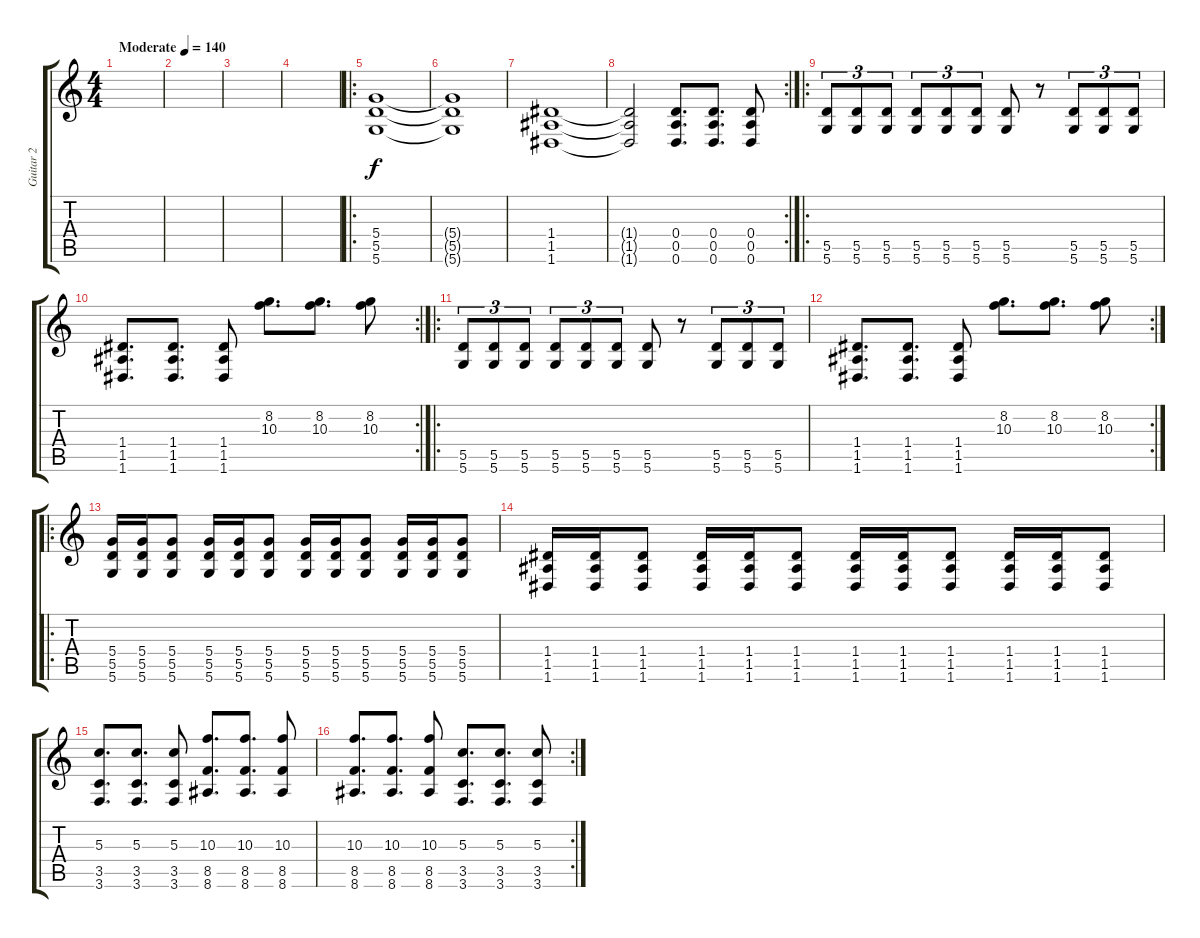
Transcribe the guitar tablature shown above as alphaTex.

\track ("Guitar 2" "Guitar 2") {instrument distortionguitar}
\staff {score tabs}
\tuning (E4 B3 G3 D3 A2 D2) {hide}
\ts (4 4)
\tempo (140 "Moderate")
\clef g2
\ks c
|
|
|
|
\ro
(5.4 5.5 5.6).1 |
(5.4{t} 5.5{t} 5.6{t}).1 |
(1.4 1.5 1.6).1 |
\rc 2
(1.4{t} 1.5{t} 1.6{t}).2 (0.4 0.5 0.6).8{d} (0.4 0.5 0.6).8{d} (0.4 0.5 0.6).8 |
\ro
(5.5 5.6).8{tu (3 2)} (5.5 5.6).8{tu (3 2)} (5.5 5.6).8{tu (3 2)} (5.5 5.6).8{tu (3 2)} (5.5 5.6).8{tu (3 2)} (5.5 5.6).8{tu (3 2)} (5.5 5.6).8 r.8 (5.5 5.6).8{tu (3 2)} (5.5 5.6).8{tu (3 2)} (5.5 5.6).8{tu (3 2)} |
\rc 2
(1.4 1.5 1.6).8{d} (1.4 1.5 1.6).8{d} (1.4 1.5 1.6).8 (8.2 10.3).8{d} (8.2 10.3).8{d} (8.2 10.3).8 |
\ro
(5.5 5.6).8{tu (3 2)} (5.5 5.6).8{tu (3 2)} (5.5 5.6).8{tu (3 2)} (5.5 5.6).8{tu (3 2)} (5.5 5.6).8{tu (3 2)} (5.5 5.6).8{tu (3 2)} (5.5 5.6).8 r.8 (5.5 5.6).8{tu (3 2)} (5.5 5.6).8{tu (3 2)} (5.5 5.6).8{tu (3 2)} |
\rc 2
(1.4 1.5 1.6).8{d} (1.4 1.5 1.6).8{d} (1.4 1.5 1.6).8 (8.2 10.3).8{d} (8.2 10.3).8{d} (8.2 10.3).8 |
\ro
(5.4 5.5 5.6).16 (5.4 5.5 5.6).16 (5.4 5.5 5.6).8 (5.4 5.5 5.6).16 (5.4 5.5 5.6).16 (5.4 5.5 5.6).8 (5.4 5.5 5.6).16 (5.4 5.5 5.6).16 (5.4 5.5 5.6).8 (5.4 5.5 5.6).16 (5.4 5.5 5.6).16 (5.4 5.5 5.6).8 |
(1.4 1.5 1.6).16 (1.4 1.5 1.6).16 (1.4 1.5 1.6).8 (1.4 1.5 1.6).16 (1.4 1.5 1.6).16 (1.4 1.5 1.6).8 (1.4 1.5 1.6).16 (1.4 1.5 1.6).16 (1.4 1.5 1.6).8 (1.4 1.5 1.6).16 (1.4 1.5 1.6).16 (1.4 1.5 1.6).8 |
(5.3 3.5 3.6).8{d} (5.3 3.5 3.6).8{d} (5.3 3.5 3.6).8 (10.3 8.5 8.6).8{d} (10.3 8.5 8.6).8{d} (10.3 8.5 8.6).8 |
\rc 2
(10.3 8.5 8.6).8{d} (10.3 8.5 8.6).8{d} (10.3 8.5 8.6).8 (5.3 3.5 3.6).8{d} (5.3 3.5 3.6).8{d} (5.3 3.5 3.6).8
